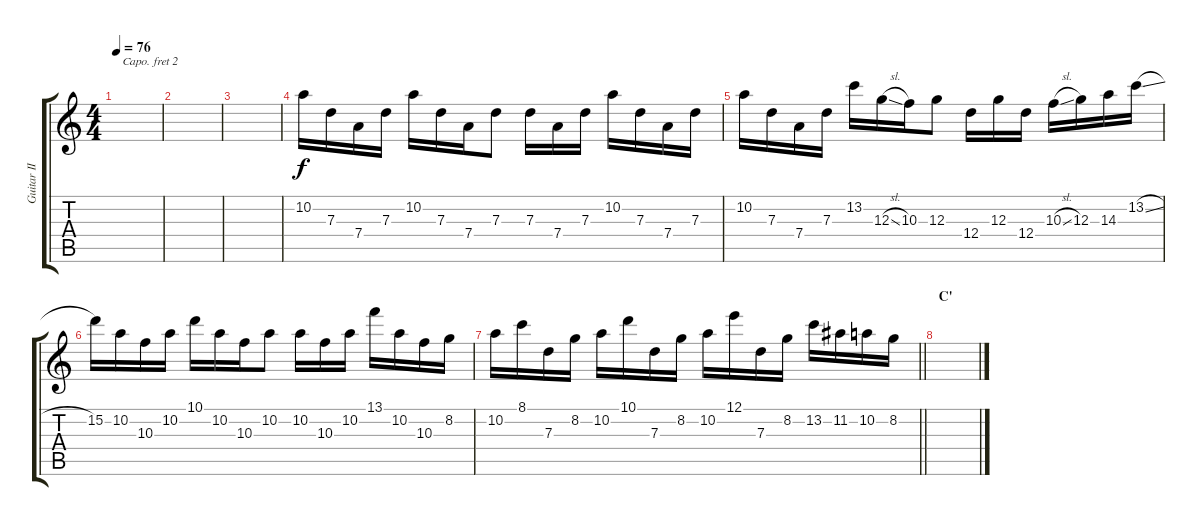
\track ("Guitar II" "Guitar II") {instrument overdrivenguitar}
\staff {score tabs}
\capo 2
\tuning (D4 A3 F3 C3 G2 C2) {hide}
\ts (4 4)
\tempo 76
\clef g2
\ks c
|
|
|
10.2.16{dy f} 7.3.16 7.4.16 7.3.16 10.2.16 7.3.16 7.4.16 7.3.8 7.3.16 7.4.16 7.3.16 10.2.16 7.3.16 7.4.16 7.3.16 |
10.2.16 7.3.16 7.4.16 7.3.16 13.2.16 12.3{sl}.16 10.3.16 12.3.8 12.4.16 12.3.16 12.4.16 10.3{sl}.16 12.3.16 14.3.16 13.2{sl}.16 |
15.2.16 10.2.16 10.3.16 10.2.16 10.1.16 10.2.16 10.3.16 10.2.8 10.2.16 10.3.16 10.2.16 13.1.16 10.2.16 10.3.16 8.2.16 |
\barLineRight lightlight
10.2.16 8.1.16 7.3.16 8.2.16 10.2.16 10.1.16 7.3.16 8.2.16 10.2.16 12.1.16 7.3.16 8.2.16 13.2.16 11.2.16 10.2.16 8.2.16 |
\section ("" "C'")
